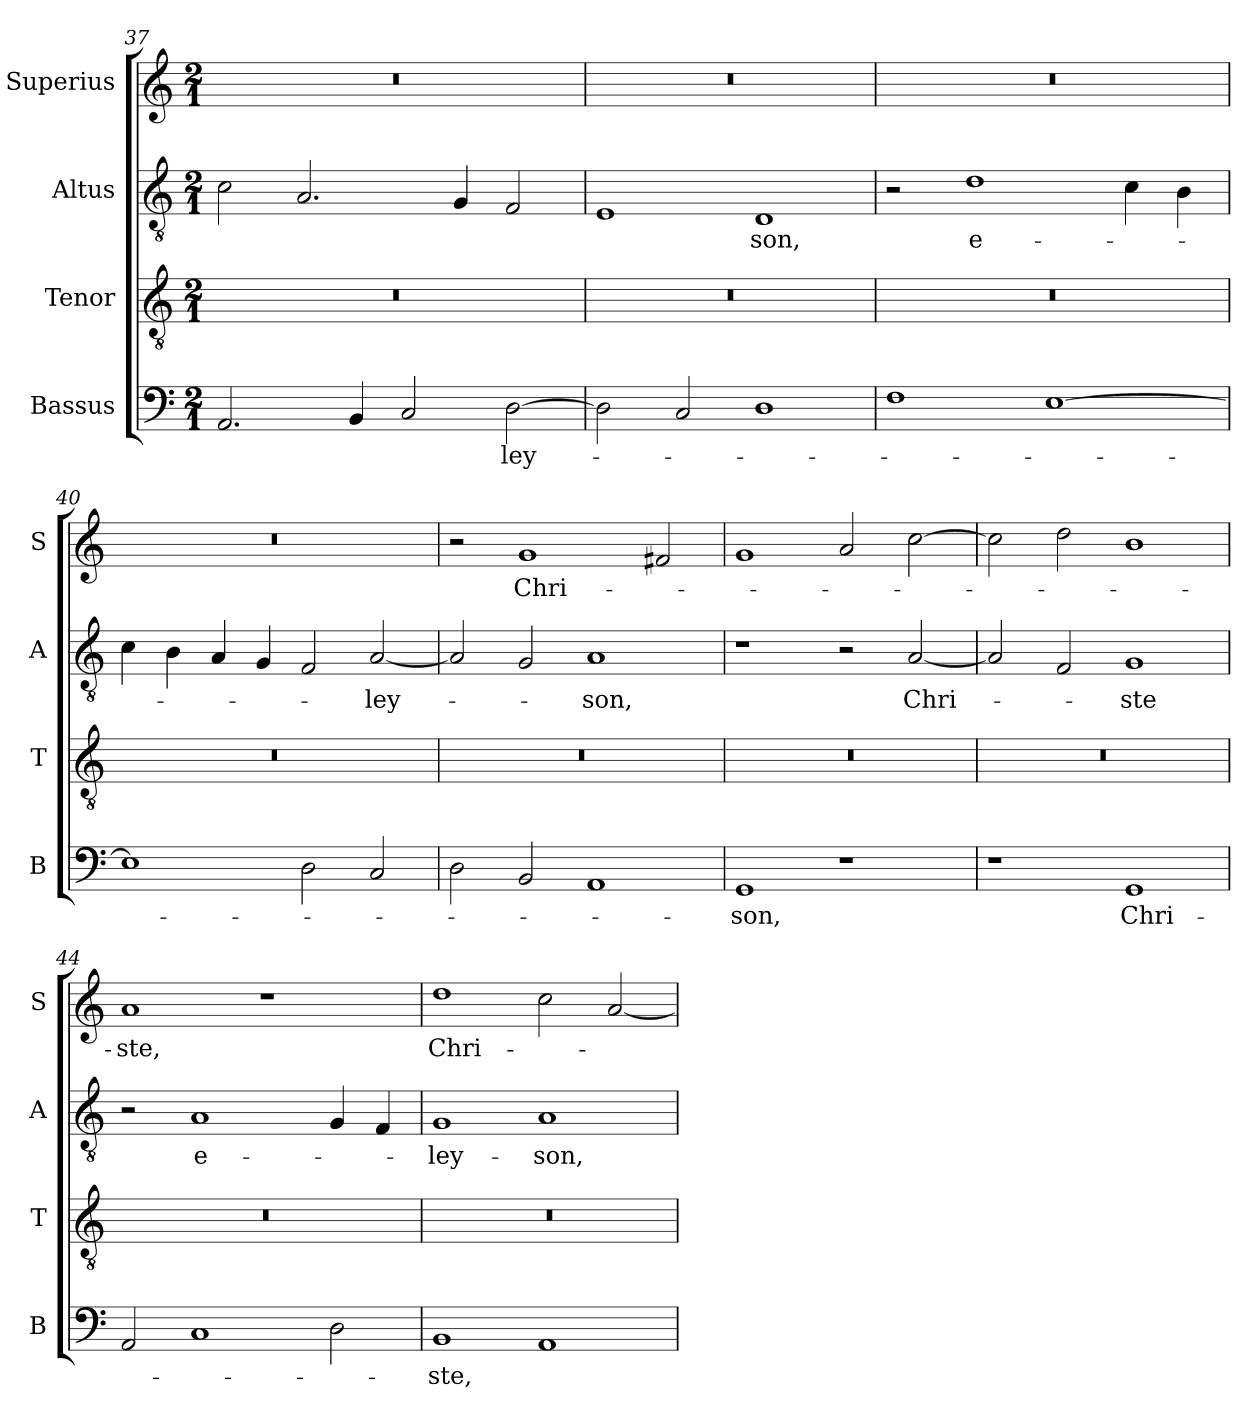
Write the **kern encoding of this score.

**kern	**text	**kern	**kern	**text	**kern	**text
*part4	*part4	*part3	*part2	*part2	*part1	*part1
*staff4	*staff4	*staff3	*staff2	*staff2	*staff1	*staff1
*I"Bassus	*	*I"Tenor	*I"Altus	*	*I"Superius	*
*I'B	*	*I'T	*I'A	*	*I'S	*
*clefF4	*	*clefGv2	*clefGv2	*	*clefG2	*
*k[]	*	*k[]	*k[]	*	*k[]	*
*M2/1	*	*M2/1	*M2/1	*	*M2/1	*
=37	=37	=37	=37	=37	=37	=37
2.AA	.	0r	2c	.	0r	.
.	.	.	2.A	.	.	.
4BB	.	.	.	.	.	.
2C	.	.	.	.	.	.
.	.	.	4G	.	.	.
!	!LO:LY:i	!	!	!	!	!
[2D	-ley-	.	2F	.	.	.
=38	=38	=38	=38	=38	=38	=38
2D]	.	0r	1E	.	0r	.
2C	.	.	.	.	.	.
!	!	!	!	!LO:LY:i	!	!
1D	.	.	1D	-son,	.	.
=39	=39	=39	=39	=39	=39	=39
1F	.	0r	2r	.	0r	.
!	!	!	!	!LO:LY:i	!	!
.	.	.	1d	e-	.	.
[1E	.	.	.	.	.	.
.	.	.	4c	.	.	.
.	.	.	4B	.	.	.
=40	=40	=40	=40	=40	=40	=40
1E]	.	0r	4c	.	0r	.
.	.	.	4B	.	.	.
.	.	.	4A	.	.	.
.	.	.	4G	.	.	.
2D	.	.	2F	.	.	.
!	!	!	!	!LO:LY:i	!	!
2C	.	.	[2A	-ley-	.	.
=41	=41	=41	=41	=41	=41	=41
2D	.	0r	2A]	.	2r	.
!	!	!	!	!	!	!LO:LY:i
2BB	.	.	2G	.	1g	Chri-
!	!	!	!	!LO:LY:i	!	!
1AA	.	.	1A	-son,	.	.
.	.	.	.	.	2f#i	.
=42	=42	=42	=42	=42	=42	=42
!	!LO:LY:i	!	!	!	!	!
1GG	-son,	0r	1r	.	1g	.
1r	.	.	2r	.	2a	.
!	!	!	!	!LO:LY:i	!	!
.	.	.	[2A	Chri-	[2cc	.
=43	=43	=43	=43	=43	=43	=43
1r	.	0r	2A]	.	2cc]	.
.	.	.	2F	.	2dd	.
!	!LO:LY:i	!	!	!LO:LY:i	!	!
1GG	Chri-	.	1G	-ste	1b	.
=44	=44	=44	=44	=44	=44	=44
!	!	!	!	!	!	!LO:LY:i
2AA	.	0r	2r	.	1a	-ste,
!	!	!	!	!LO:LY:i	!	!
1C	.	.	1A	e-	.	.
.	.	.	.	.	1r	.
2D	.	.	4G	.	.	.
.	.	.	4F	.	.	.
=45	=45	=45	=45	=45	=45	=45
!	!LO:LY:i	!	!	!LO:LY:i	!	!LO:LY:i
1BB	-ste,	0r	1G	-ley-	1dd	Chri-
!	!	!	!	!LO:LY:i	!	!
1AA	.	.	1A	-son,	2cc	.
.	.	.	.	.	[2a	.
=	=	=	=	=	=	=
*-	*-	*-	*-	*-	*-	*-
